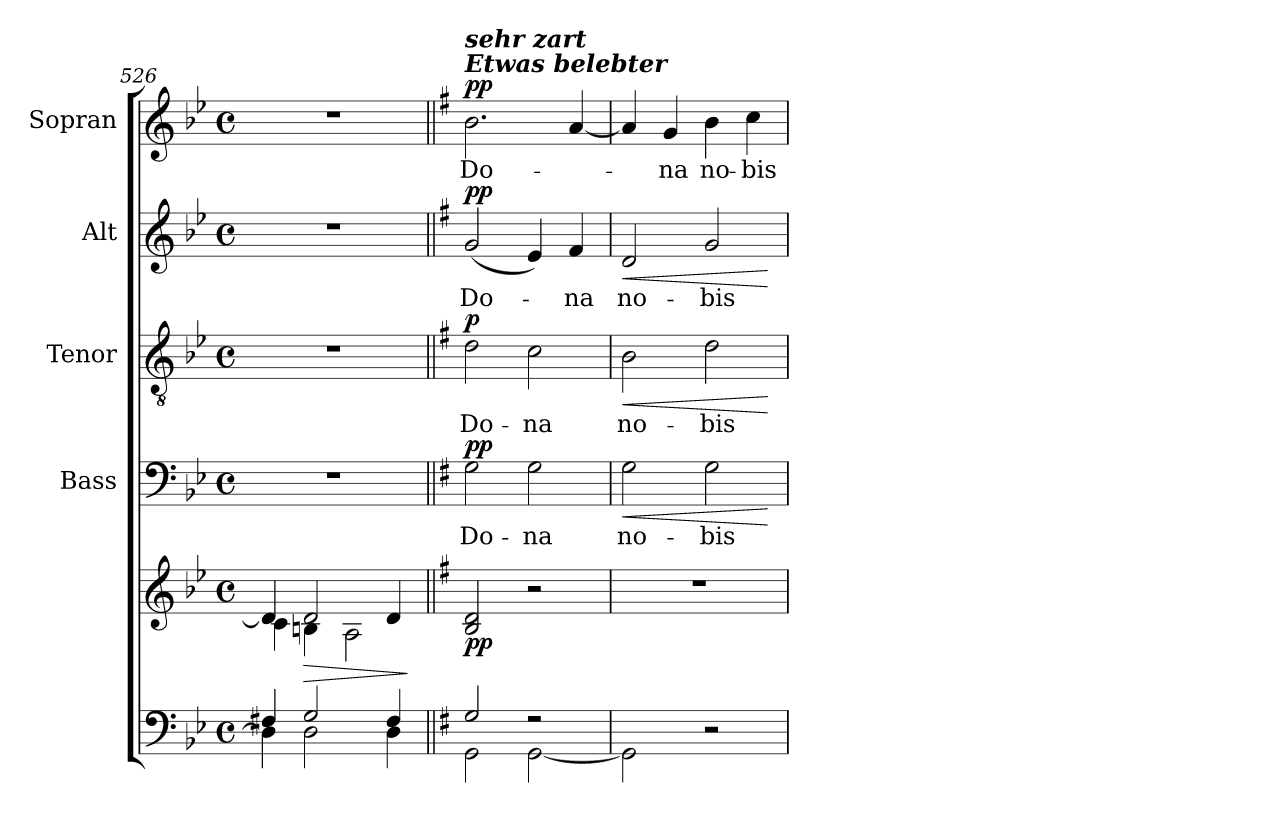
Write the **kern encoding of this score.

**kern	**kern	**dynam	**kern	**text	**dynam	**kern	**text	**dynam	**kern	**text	**dynam	**kern	**text	**dynam
*part5	*part5	*part5	*part4	*part4	*part4	*part3	*part3	*part3	*part2	*part2	*part2	*part1	*part1	*part1
*staff6	*staff5	*staff5/6	*staff4	*staff4	*staff4	*staff3	*staff3	*staff3	*staff2	*staff2	*staff2	*staff1	*staff1	*staff1
*	*	*	*I"Bass	*	*	*I"Tenor	*	*	*I"Alt	*	*	*I"Sopran	*	*
*	*	*	*I'B.	*	*	*I'T.	*	*	*I'A.	*	*	*I'S.	*	*
*clefF4	*clefG2	*	*clefF4	*	*	*clefGv2	*	*	*clefG2	*	*	*clefG2	*	*
*k[b-e-]	*k[b-e-]	*	*k[b-e-]	*	*	*k[b-e-]	*	*	*k[b-e-]	*	*	*k[b-e-]	*	*
*B-:	*B-:	*	*B-:	*	*	*B-:	*	*	*B-:	*	*	*B-:	*	*
*M4/4	*M4/4	*	*M4/4	*	*	*M4/4	*	*	*M4/4	*	*	*M4/4	*	*
*met(c)	*met(c)	*	*met(c)	*	*	*met(c)	*	*	*met(c)	*	*	*met(c)	*	*
=526	=526	=526	=526	=526	=526	=526	=526	=526	=526	=526	=526	=526	=526	=526
*^	*^	*	*	*	*	*	*	*	*	*	*	*	*	*
4F#X/	4D\]	4d/]	4c\	.	1r	.	.	1r	.	.	1r	.	.	1r	.	.
!	!	!	!	!LO:HP:b	!	!	!	!	!	!	!	!	!	!	!	!
2G/	2D\	2d/	4Bn\	>	.	.	.	.	.	.	.	.	.	.	.	.
.	.	.	2A\	.	.	.	.	.	.	.	.	.	.	.	.	.
4F#/	4D\	4d/	.	.	.	.	.	.	.	.	.	.	.	.	.	.
*v	*v	*	*	*	*	*	*	*	*	*	*	*	*	*	*	*
*	*v	*v	*	*	*	*	*	*	*	*	*	*	*	*	*
.	.	]	.	.	.	.	.	.	.	.	.	.	.	.
=527||	=527||	=527||	=527||	=527||	=527||	=527||	=527||	=527||	=527||	=527||	=527||	=527||	=527||	=527||
*k[f#]	*k[f#]	*	*k[f#]	*	*	*k[f#]	*	*	*k[f#]	*	*	*k[f#]	*	*
*G:	*G:	*	*G:	*	*	*G:	*	*	*G:	*	*	*G:	*	*
*^	*	*	*	*	*	*	*	*	*	*	*	*	*	*
!	!	!	!	!	!	!	!	!	!	!	!	!	!LO:TX:a:Bi:t=Etwas belebter	!	!
!	!	!	!	!	!	!	!	!	!	!	!	!	!LO:TX:a:Bi:t=sehr zart	!	!
!	!	!	!LO:DY:b	!	!LO:LY:b	!LO:DY:a	!	!LO:LY:b	!LO:DY:a	!	!LO:LY:b	!LO:DY:a	!	!LO:LY:b	!LO:DY:a
2G/	2GG\	2B/ 2d/	pp	2G\	Do-	pp	2d\	Do-	p	(<2g/	Do-	pp	2.b\	Do-	pp
!	!	!	!	!	!LO:LY:b	!	!	!LO:LY:b	!	!	!	!	!	!	!
2rG	[<2GG\	2r	.	2G\	-na	.	2c\	-na	.	4e/)	.	.	.	.	.
!	!	!	!	!	!	!	!	!	!	!	!LO:LY:b	!	!	!	!
.	.	.	.	.	.	.	.	.	.	4f#/	-na	.	[4a/	.	.
*v	*v	*	*	*	*	*	*	*	*	*	*	*	*	*	*
=528	=528	=528	=528	=528	=528	=528	=528	=528	=528	=528	=528	=528	=528	=528
!	!	!	!	!LO:LY:b	!LO:HP:b	!	!LO:LY:b	!LO:HP:b	!	!LO:LY:b	!LO:HP:b	!	!	!
2GG\]	1r	.	2G\	no-	<	2B\	no-	<	2d/	no-	<	4a/]	.	.
!	!	!	!	!	!	!	!	!	!	!	!	!	!LO:LY:b	!
.	.	.	.	.	.	.	.	.	.	.	.	4g/	-na	.
!	!	!	!	!LO:LY:b	!	!	!LO:LY:b	!	!	!LO:LY:b	!	!	!LO:LY:b	!
2r	.	.	2G\	-bis	.	2d\	-bis	.	2g/	-bis	.	4b\	no-	.
!	!	!	!	!	!	!	!	!	!	!	!	!	!LO:LY:b	!
.	.	.	.	.	.	.	.	.	.	.	.	4cc\	-bis	.
.	.	.	.	.	[	.	.	[	.	.	[	.	.	.
=	=	=	=	=	=	=	=	=	=	=	=	=	=	=
*-	*-	*-	*-	*-	*-	*-	*-	*-	*-	*-	*-	*-	*-	*-
